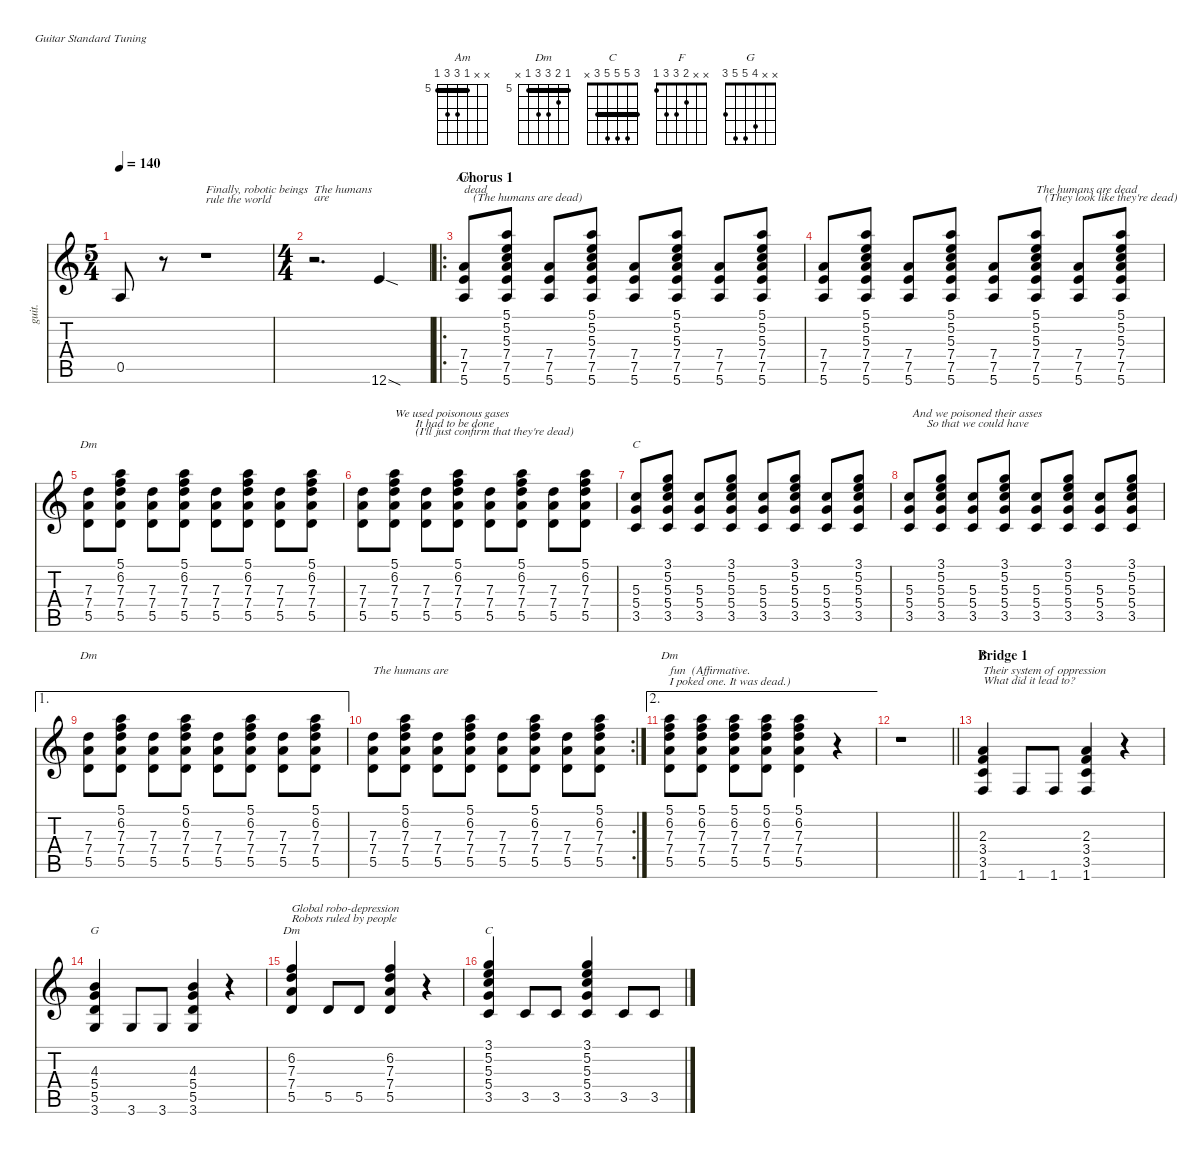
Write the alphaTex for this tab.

\defaultSystemsLayout 4
\hideDynamics
\bracketExtendMode nobrackets
\otherSystemsTrackNameOrientation horizontal
\track ("Guitar1,2-3" "guit.") {defaultSystemsLayout 4 instrument acousticguitarnylon}
\staff {score tabs}
\tuning (E4 B3 G3 D3 A2 E2)
\chord ("Am" x x 5 7 7 5) {firstfret 5 showfingering false barre 5}
\chord ("Dm" x 6 7 7 5 x) {firstfret 5 showfingering false}
\chord ("C" x 5 5 5 3 x) {showfingering false}
\chord ("Dm" 5 6 7 7 5 x) {firstfret 5 showfingering false barre 5}
\chord ("F" x x 2 3 3 1) {showfingering false}
\chord ("G" x x 4 5 5 3) {showfingering false}
\chord ("C" 3 5 5 5 3 x) {showfingering false barre 3}
\ts (5 4)
\beaming (8 6 4)
\tempo 140
\clef g2
\ks aminor
0.5.8{dy f beam Up} r.8{beam Up} r.1{txt "Finally, robotic beings \nrule the world" beam Down} |
\ts (4 4)
\beaming (8 2 2 2 2)
r.2{d txt "The humans \nare" beam Down} 12.6{sod}.4{beam Up} |
\ro
\section ("" "Chorus 1")
(7.4 7.5 5.6).8{ch "Am" txt "dead \n   (The humans are dead)" beam Up} (5.1 5.2 5.3 7.4 7.5 5.6).8{beam Up} (7.4 7.5 5.6).8{beam Up} (5.1 5.2 5.3 7.4 7.5 5.6).8{beam Up} (7.4 7.5 5.6).8{beam Up} (5.1 5.2 5.3 7.4 7.5 5.6).8{beam Up} (7.4 7.5 5.6).8{beam Up} (5.1 5.2 5.3 7.4 7.5 5.6).8{beam Up} |
(7.4 7.5 5.6).8{beam Up} (5.1 5.2 5.3 7.4 7.5 5.6).8{beam Up} (7.4 7.5 5.6).8{beam Up} (5.1 5.2 5.3 7.4 7.5 5.6).8{beam Up} (7.4 7.5 5.6).8{beam Up} (5.1 5.2 5.3 7.4 7.5 5.6).8{txt "The humans are dead \n   (They look like they're dead)" beam Up} (7.4 7.5 5.6).8{beam Up} (5.1 5.2 5.3 7.4 7.5 5.6).8{beam Up} |
(7.3 7.4 5.5).8{ch "Dm" beam Down} (5.1 6.2 7.3 7.4 5.5).8{beam Down} (7.3 7.4 5.5).8{beam Down} (5.1 6.2 7.3 7.4 5.5).8{beam Down} (7.3 7.4 5.5).8{beam Down} (5.1 6.2 7.3 7.4 5.5).8{beam Down} (7.3 7.4 5.5).8{beam Down} (5.1 6.2 7.3 7.4 5.5).8{beam Down} |
(7.3 7.4 5.5).8{beam Down} (5.1 6.2 7.3 7.4 5.5).8{txt "We used poisonous gases\n       It had to be done\n       (I'll just confirm that they're dead)" beam Down} (7.3 7.4 5.5).8{beam Down} (5.1 6.2 7.3 7.4 5.5).8{beam Down} (7.3 7.4 5.5).8{beam Down} (5.1 6.2 7.3 7.4 5.5).8{beam Down} (7.3 7.4 5.5).8{beam Down} (5.1 6.2 7.3 7.4 5.5).8{beam Down} |
(5.3 5.4 3.5).8{ch "C" beam Up} (3.1 5.2 5.3 5.4 3.5).8{beam Up} (5.3 5.4 3.5).8{beam Up} (3.1 5.2 5.3 5.4 3.5).8{beam Up} (5.3 5.4 3.5).8{beam Up} (3.1 5.2 5.3 5.4 3.5).8{beam Up} (5.3 5.4 3.5).8{beam Up} (3.1 5.2 5.3 5.4 3.5).8{beam Up} |
(5.3 5.4 3.5).8{txt " And we poisoned their asses\n      So that we could have" beam Up} (3.1 5.2 5.3 5.4 3.5).8{beam Up} (5.3 5.4 3.5).8{beam Up} (3.1 5.2 5.3 5.4 3.5).8{beam Up} (5.3 5.4 3.5).8{beam Up} (3.1 5.2 5.3 5.4 3.5).8{beam Up} (5.3 5.4 3.5).8{beam Up} (3.1 5.2 5.3 5.4 3.5).8{beam Up} |
\ae 1
(7.3 7.4 5.5).8{ch "Dm" beam Down} (5.1 6.2 7.3 7.4 5.5).8{beam Down} (7.3 7.4 5.5).8{beam Down} (5.1 6.2 7.3 7.4 5.5).8{beam Down} (7.3 7.4 5.5).8{beam Down} (5.1 6.2 7.3 7.4 5.5).8{beam Down} (7.3 7.4 5.5).8{beam Down} (5.1 6.2 7.3 7.4 5.5).8{beam Down} |
\rc 2
(7.3 7.4 5.5).8{txt "The humans are" beam Down} (5.1 6.2 7.3 7.4 5.5).8{beam Down} (7.3 7.4 5.5).8{beam Down} (5.1 6.2 7.3 7.4 5.5).8{beam Down} (7.3 7.4 5.5).8{beam Down} (5.1 6.2 7.3 7.4 5.5).8{beam Down} (7.3 7.4 5.5).8{beam Down} (5.1 6.2 7.3 7.4 5.5).8{beam Down} |
\ae 2
(5.1 6.2 7.3 7.4 5.5).8{ch "Dm" txt "fun  (Affirmative. \nI poked one. It was dead.)" beam Down} (5.5 7.4 7.3 6.2 5.1).8{beam Down} (5.5 7.4 7.3 6.2 5.1).8{beam Down} (5.5 7.4 7.3 6.2 5.1).8{beam Down} (5.5 7.4 7.3 6.2 5.1).4{beam Down} r.4{beam Down} |
\barLineRight lightlight
r.1{beam Down} |
\section ("" "Bridge 1")
(2.3 3.4 3.5 1.6).4{ch "F" txt "Their system of oppression\nWhat did it lead to?" beam Up} 1.6.8{beam Up} 1.6.8{beam Up} (2.3 3.4 3.5 1.6).4{beam Up} r.4{beam Up} |
(4.3 5.4 5.5 3.6).4{ch "G" beam Up} 3.6.8{beam Up} 3.6.8{beam Up} (4.3 5.4 5.5 3.6).4{beam Up} r.4{beam Up} |
(6.2 7.3 7.4 5.5).4{ch "Dm" txt "Global robo-depression\nRobots ruled by people" beam Up} 5.5.8{beam Up} 5.5.8{beam Up} (6.2 7.3 7.4 5.5).4{beam Up} r.4{beam Up} |
(3.1 5.2 5.3 5.4 3.5).4{ch "C" beam Up} 3.5.8{beam Up} 3.5.8{beam Up} (3.1 5.2 5.3 5.4 3.5).4{beam Up} 3.5.8{beam Up} 3.5.8{beam Up}
